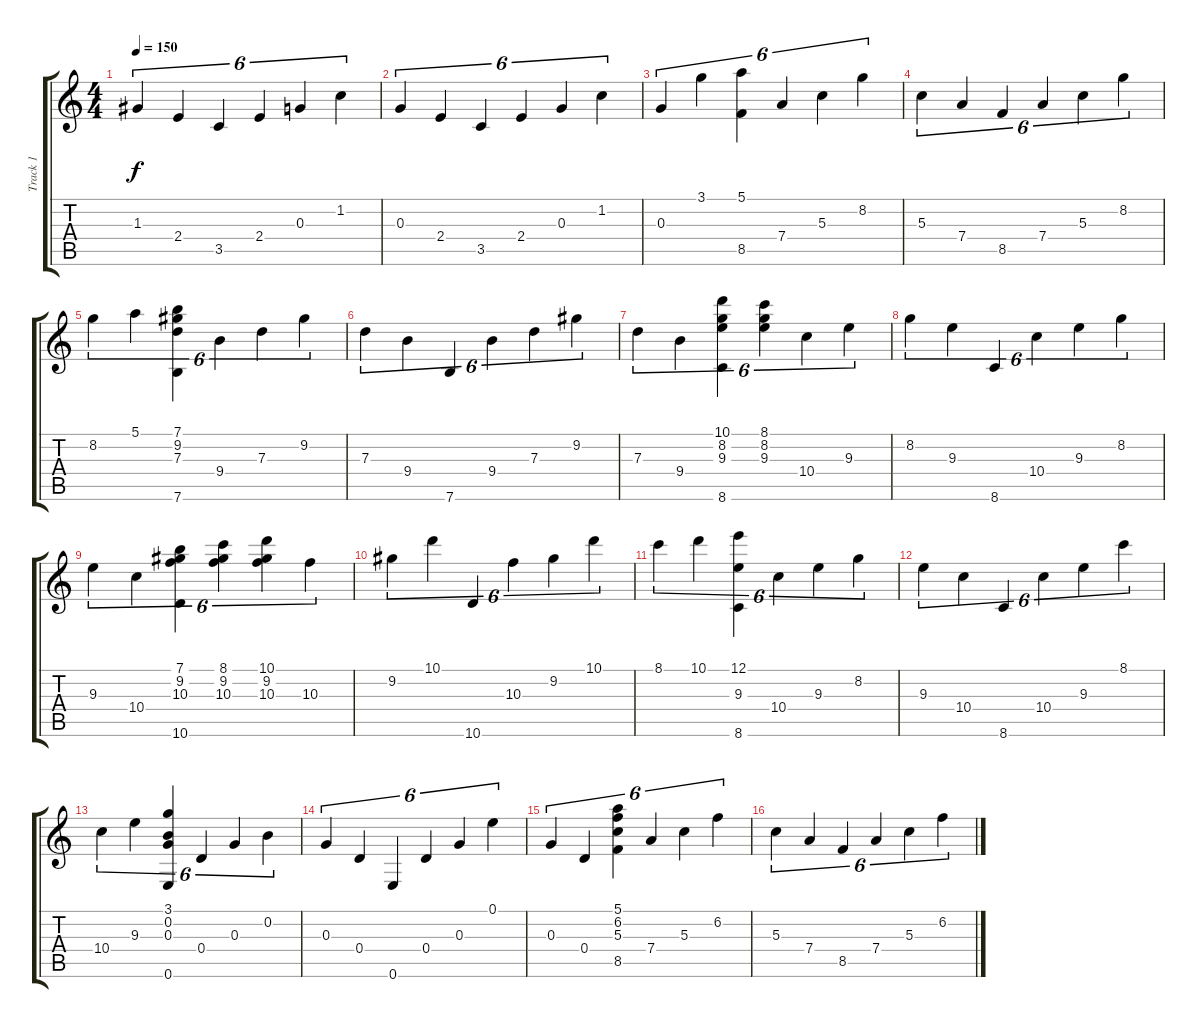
\track ("Track 1" "Track 1") {instrument acousticguitarsteel}
\staff {score tabs}
\tuning (E4 B3 G3 D3 A2 E2) {hide}
\ts (4 4)
\tempo 150
\clef g2
\ks c
1.3.4{tu (6 4) dy f} 2.4.4{tu (6 4)} 3.5.4{tu (6 4)} 2.4.4{tu (6 4)} 0.3.4{tu (6 4)} 1.2.4{tu (6 4)} |
0.3.4{tu (6 4)} 2.4.4{tu (6 4)} 3.5.4{tu (6 4)} 2.4.4{tu (6 4)} 0.3.4{tu (6 4)} 1.2.4{tu (6 4)} |
0.3.4{tu (6 4)} 3.1.4{tu (6 4)} (5.1 8.5).4{tu (6 4)} 7.4.4{tu (6 4)} 5.3.4{tu (6 4)} 8.2.4{tu (6 4)} |
5.3.4{tu (6 4)} 7.4.4{tu (6 4)} 8.5.4{tu (6 4)} 7.4.4{tu (6 4)} 5.3.4{tu (6 4)} 8.2.4{tu (6 4)} |
8.2.4{tu (6 4)} 5.1.4{tu (6 4)} (7.1 9.2 7.3 7.6).4{tu (6 4)} 9.4.4{tu (6 4)} 7.3.4{tu (6 4)} 9.2.4{tu (6 4)} |
7.3.4{tu (6 4)} 9.4.4{tu (6 4)} 7.6.4{tu (6 4)} 9.4.4{tu (6 4)} 7.3.4{tu (6 4)} 9.2.4{tu (6 4)} |
7.3.4{tu (6 4)} 9.4.4{tu (6 4)} (10.1 8.2 9.3 8.6).4{tu (6 4)} (8.1 8.2 9.3).4{tu (6 4)} 10.4.4{tu (6 4)} 9.3.4{tu (6 4)} |
8.2.4{tu (6 4)} 9.3.4{tu (6 4)} 8.6.4{tu (6 4)} 10.4.4{tu (6 4)} 9.3.4{tu (6 4)} 8.2.4{tu (6 4)} |
9.3.4{tu (6 4)} 10.4.4{tu (6 4)} (7.1 9.2 10.3 10.6).4{tu (6 4)} (8.1 9.2 10.3).4{tu (6 4)} (10.1 9.2 10.3).4{tu (6 4)} 10.3.4{tu (6 4)} |
9.2.4{tu (6 4)} 10.1.4{tu (6 4)} 10.6.4{tu (6 4)} 10.3.4{tu (6 4)} 9.2.4{tu (6 4)} 10.1.4{tu (6 4)} |
8.1.4{tu (6 4)} 10.1.4{tu (6 4)} (12.1 9.3 8.6).4{tu (6 4)} 10.4.4{tu (6 4)} 9.3.4{tu (6 4)} 8.2.4{tu (6 4)} |
9.3.4{tu (6 4)} 10.4.4{tu (6 4)} 8.6.4{tu (6 4)} 10.4.4{tu (6 4)} 9.3.4{tu (6 4)} 8.1.4{tu (6 4)} |
10.4.4{tu (6 4)} 9.3.4{tu (6 4)} (3.1 0.2 0.3 0.6).4{tu (6 4)} 0.4.4{tu (6 4)} 0.3.4{tu (6 4)} 0.2.4{tu (6 4)} |
0.3.4{tu (6 4)} 0.4.4{tu (6 4)} 0.6.4{tu (6 4)} 0.4.4{tu (6 4)} 0.3.4{tu (6 4)} 0.1.4{tu (6 4)} |
0.3.4{tu (6 4)} 0.4.4{tu (6 4)} (5.1 6.2 5.3 8.5).4{tu (6 4)} 7.4.4{tu (6 4)} 5.3.4{tu (6 4)} 6.2.4{tu (6 4)} |
5.3.4{tu (6 4)} 7.4.4{tu (6 4)} 8.5.4{tu (6 4)} 7.4.4{tu (6 4)} 5.3.4{tu (6 4)} 6.2.4{tu (6 4)}
